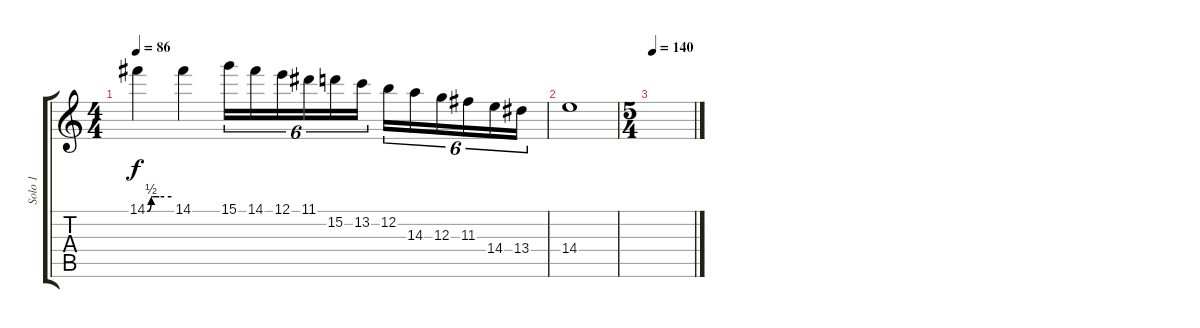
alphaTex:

\track ("Solo 1" "Solo 1") {instrument distortionguitar}
\staff {score tabs}
\tuning (E4 B3 G3 D3 A2 E2) {hide}
\ts (4 4)
\tempo 86
\clef g2
\ks c
14.1{be (custom 0 0 10 2 13 2 15 2 30 2 60 2)}.4{dy f} 14.1.4 15.1.16{tu (6 4)} 14.1.16{tu (6 4)} 12.1.16{tu (6 4)} 11.1.16{tu (6 4)} 15.2.16{tu (6 4)} 13.2.16{tu (6 4)} 12.2.16{tu (6 4)} 14.3.16{tu (6 4)} 12.3.16{tu (6 4)} 11.3.16{tu (6 4)} 14.4.16{tu (6 4)} 13.4.16{tu (6 4)} |
14.4.1 |
\ts (5 4)
\tempo 140
